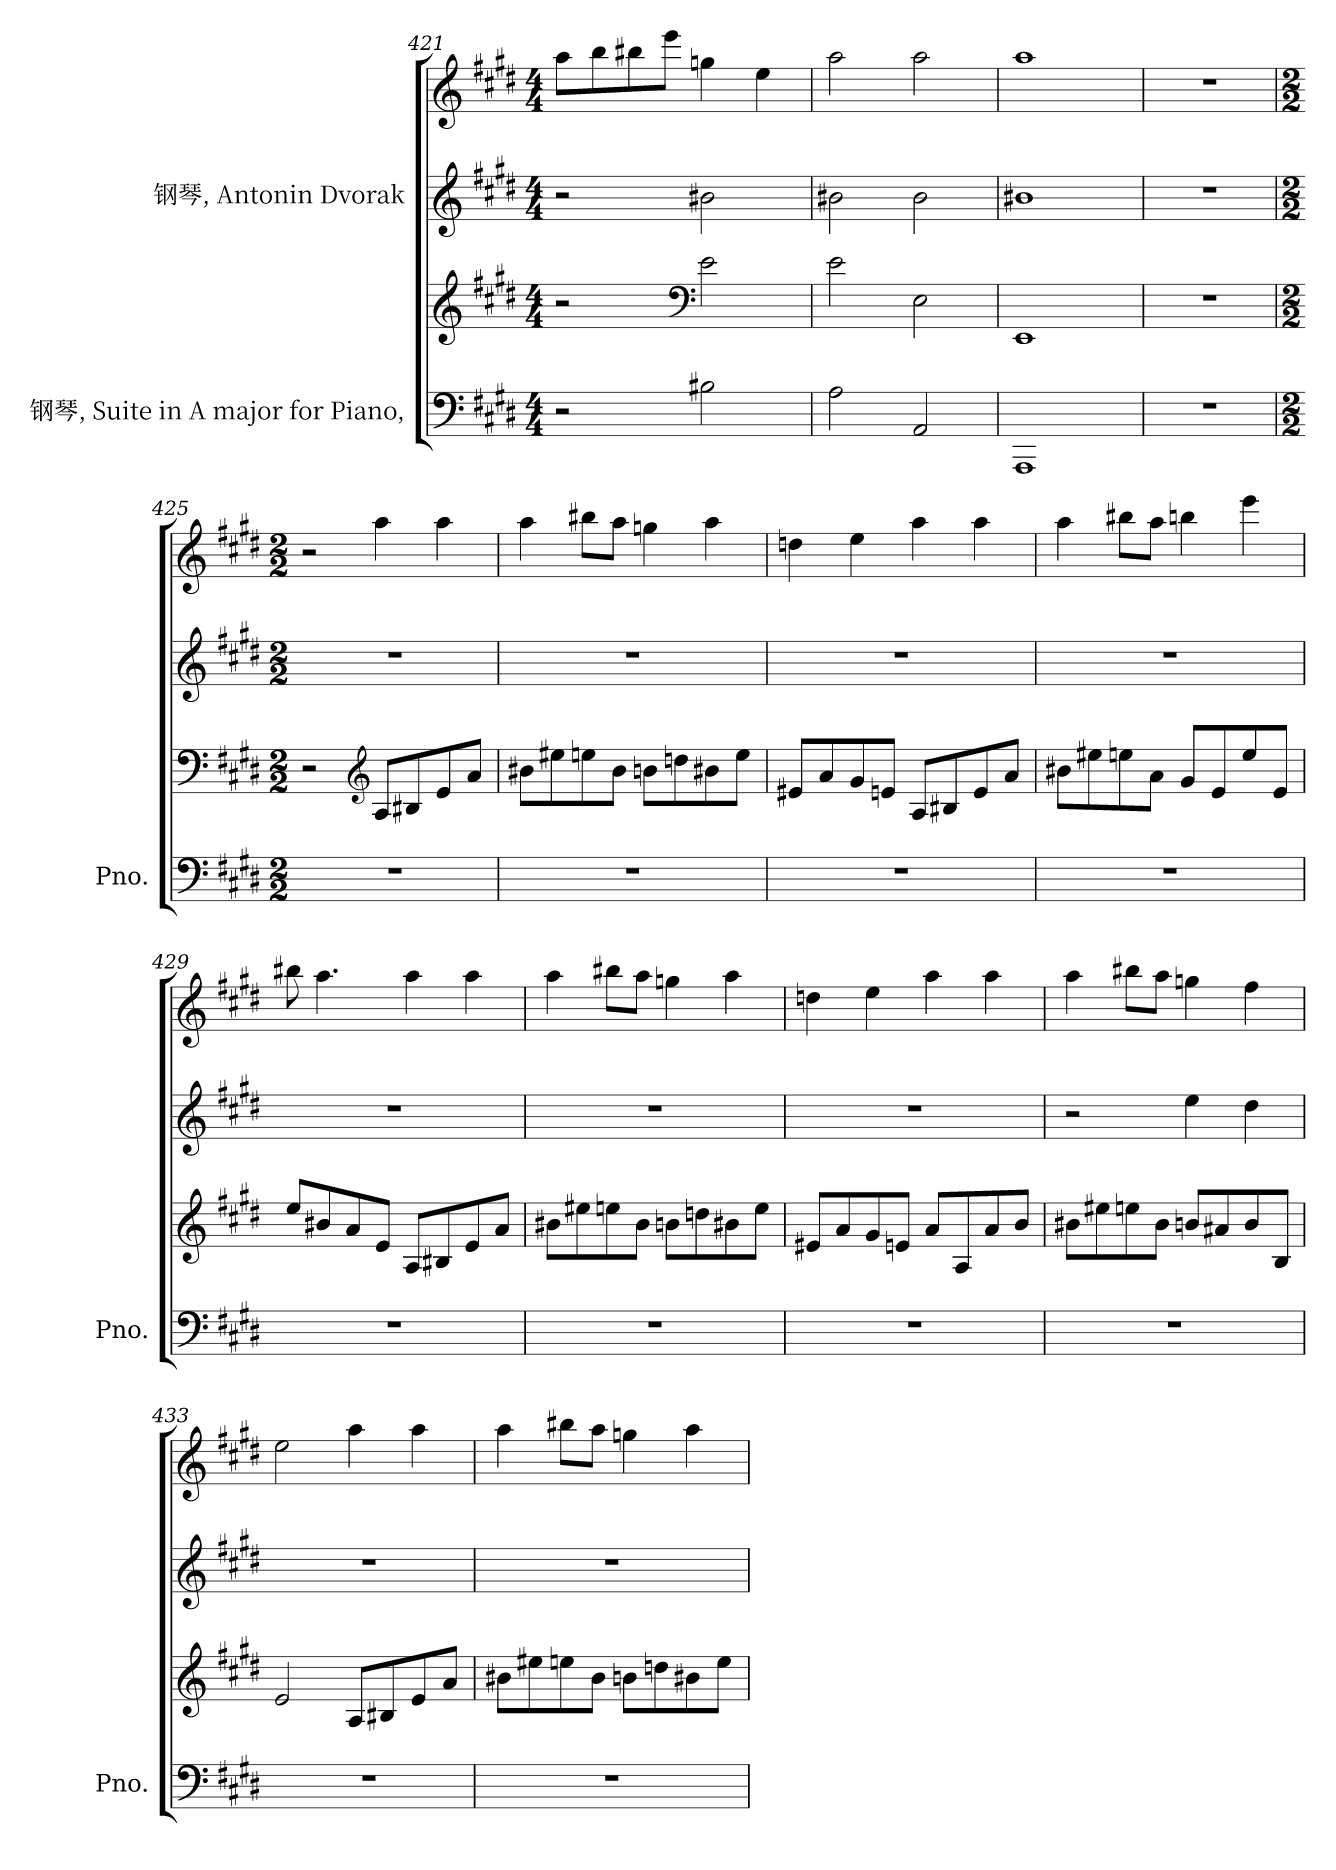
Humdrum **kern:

**kern	**kern	**kern	**kern
*part2	*part2	*part1	*part1
*staff4	*staff3	*staff2	*staff1
*I"钢琴, Suite in A major for Piano,	*	*I"钢琴, Antonin Dvorak	*
*I'Pno.	*	*	*
*clefF4	*clefG2	*clefG2	*clefG2
*k[f#c#g#d#]	*k[f#c#g#d#]	*k[f#c#g#d#]	*k[f#c#g#d#]
*M4/4	*M4/4	*M4/4	*M4/4
*MM58	*MM58	*MM58	*MM58
=421	=421	=421	=421
2r	2r	2r	8aa\L
.	.	.	8bb\
.	.	.	8bb#X\
*	*	*	*MM48
.	.	.	8eee\J
*	*clefF4	*	*
*	*	*	*MM58
2B#X\	2e\	2b#X\	4ggn\
.	.	.	4ee\
!!LO:PB:g=z
=422	=422	=422	=422
2A\	2e\	2b#X\	2aa\
2AA/	2E\	2b#\	2aa\
=423	=423	=423	=423
*	*	*	*MM50
1AAA	1EE	1b#X	1aa
=424	=424	=424	=424
1r	1r	1r	1r
=425	=425	=425	=425
*M2/2	*M2/2	*M2/2	*M2/2
*	*	*	*MM200
1r	2r	1r	2r
*	*clefG2	*	*
.	8A/L	.	4aa\
.	8B#X/	.	.
.	8e/	.	4aa\
.	8a/J	.	.
=426	=426	=426	=426
1r	8b#X\L	1r	4aa\
.	8ee#X\	.	.
.	8een\	.	8bb#X\L
.	8b#\J	.	8aa\J
.	8bn\L	.	4ggn\
.	8ddn\	.	.
.	8b#X\	.	4aa\
.	8ee\J	.	.
!!LO:LB:g=z
=427	=427	=427	=427
1r	8e#X/L	1r	4ddn\
.	8a/	.	.
*	*	*	*MM190
.	8g#/	.	4ee\
.	8en/J	.	.
*	*	*	*MM200
.	8A/L	.	4aa\
.	8B#X/	.	.
.	8e/	.	4aa\
.	8a/J	.	.
=428	=428	=428	=428
1r	8b#X\L	1r	4aa\
.	8ee#X\	.	.
.	8een\	.	8bb#X\L
.	8a\J	.	8aa\J
.	8g#/L	.	4bbn\
.	8e/	.	.
.	8ee/	.	4eee\
.	8e/J	.	.
=429	=429	=429	=429
1r	8ee/L	1r	8bb#X\
.	8b#X/	.	4.aa\
.	8a/	.	.
.	8e/J	.	.
*	*	*	*MM200
.	8A/L	.	4aa\
.	8B#X/	.	.
.	8e/	.	4aa\
.	8a/J	.	.
!!LO:LB:g=z
=430	=430	=430	=430
1r	8b#X\L	1r	4aa\
.	8ee#X\	.	.
.	8een\	.	8bb#X\L
.	8b#\J	.	8aa\J
.	8bn\L	.	4ggn\
.	8ddn\	.	.
.	8b#X\	.	4aa\
.	8ee\J	.	.
=431	=431	=431	=431
1r	8e#X/L	1r	4ddn\
.	8a/	.	.
*	*	*	*MM190
.	8g#/	.	4ee\
.	8en/J	.	.
*	*	*	*MM200
.	8a/L	.	4aa\
.	8A/	.	.
.	8a/	.	4aa\
.	8b/J	.	.
=432	=432	=432	=432
1r	8b#X\L	2r	4aa\
.	8ee#X\	.	.
.	8een\	.	8bb#X\L
.	8b#\J	.	8aa\J
.	8bn/L	4ee\	4ggn\
.	8a#X/	.	.
.	8b/	4dd#\	4ff#\
.	8B/J	.	.
=433	=433	=433	=433
*	*	*	*MM170
1r	2e/	1r	2ee\
*	*	*	*MM200
.	8A/L	.	4aa\
.	8B#X/	.	.
.	8e/	.	4aa\
.	8a/J	.	.
!!LO:PB:g=z
=434	=434	=434	=434
1r	8b#X\L	1r	4aa\
.	8ee#X\	.	.
.	8een\	.	8bb#X\L
.	8b#\J	.	8aa\J
.	8bn\L	.	4ggn\
.	8ddn\	.	.
.	8b#X\	.	4aa\
.	8ee\J	.	.
=	=	=	=
*-	*-	*-	*-
